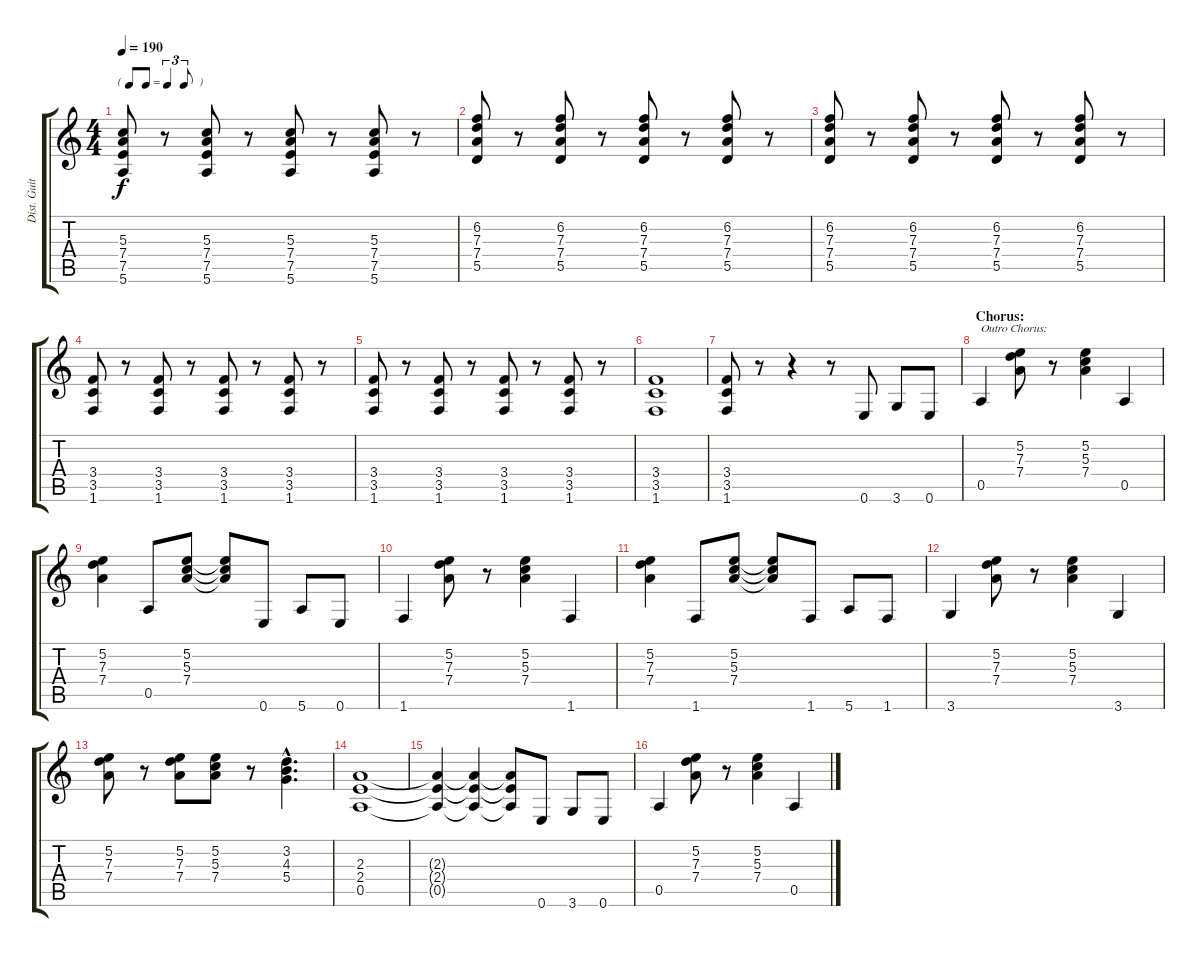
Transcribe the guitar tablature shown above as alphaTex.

\track ("Dist. Guitar 2" "Dist. Guit") {instrument overdrivenguitar}
\staff {score tabs}
\tuning (E4 B3 G3 D3 A2 E2) {hide}
\ts (4 4)
\tf triplet8th
\tempo 190
\clef g2
\ks c
(5.3 7.4 7.5 5.6).8{dy f} r.8 (5.3 7.4 7.5 5.6).8 r.8 (5.3 7.4 7.5 5.6).8 r.8 (5.3 7.4 7.5 5.6).8 r.8 |
(6.2 7.3 7.4 5.5).8 r.8 (6.2 7.3 7.4 5.5).8 r.8 (6.2 7.3 7.4 5.5).8 r.8 (6.2 7.3 7.4 5.5).8 r.8 |
(6.2 7.3 7.4 5.5).8 r.8 (6.2 7.3 7.4 5.5).8 r.8 (6.2 7.3 7.4 5.5).8 r.8 (6.2 7.3 7.4 5.5).8 r.8 |
(3.4 3.5 1.6).8 r.8 (3.4 3.5 1.6).8 r.8 (3.4 3.5 1.6).8 r.8 (3.4 3.5 1.6).8 r.8 |
(3.4 3.5 1.6).8 r.8 (3.4 3.5 1.6).8 r.8 (3.4 3.5 1.6).8 r.8 (3.4 3.5 1.6).8 r.8 |
(3.4 3.5 1.6).1 |
(3.4 3.5 1.6).8 r.8 r.4 r.8 0.6.8 3.6.8 0.6.8 |
\section ("" "Chorus:")
0.5.4{txt "Outro Chorus:"} (5.2 7.3 7.4).8 r.8 (5.2 5.3 7.4).4 0.5.4 |
(5.2 7.3 7.4).4 0.5.8 (5.2 5.3 7.4).8 (5.2{t} 5.3{t} 7.4{t}).8 0.6.8 5.6.8 0.6.8 |
1.6.4 (5.2 7.3 7.4).8 r.8 (5.2 5.3 7.4).4 1.6.4 |
(5.2 7.3 7.4).4 1.6.8 (5.2 5.3 7.4).8 (5.2{t} 5.3{t} 7.4{t}).8 1.6.8 5.6.8 1.6.8 |
3.6.4 (5.2 7.3 7.4).8 r.8 (5.2 5.3 7.4).4 3.6.4 |
(5.2 7.3 7.4).8 r.8 (5.2 7.3 7.4).8 (5.2 5.3 7.4).8 r.8 (3.2{hac} 4.3{hac} 5.4{hac}).4{d} |
(2.3 2.4 0.5).1 |
(2.3{t} 2.4{t} 0.5{t}).4 (2.3{t} 2.4{t} 0.5{t}).4 (2.3{t} 2.4{t} 0.5{t}).8 0.6.8 3.6.8 0.6.8 |
0.5.4 (5.2 7.3 7.4).8 r.8 (5.2 5.3 7.4).4 0.5.4
